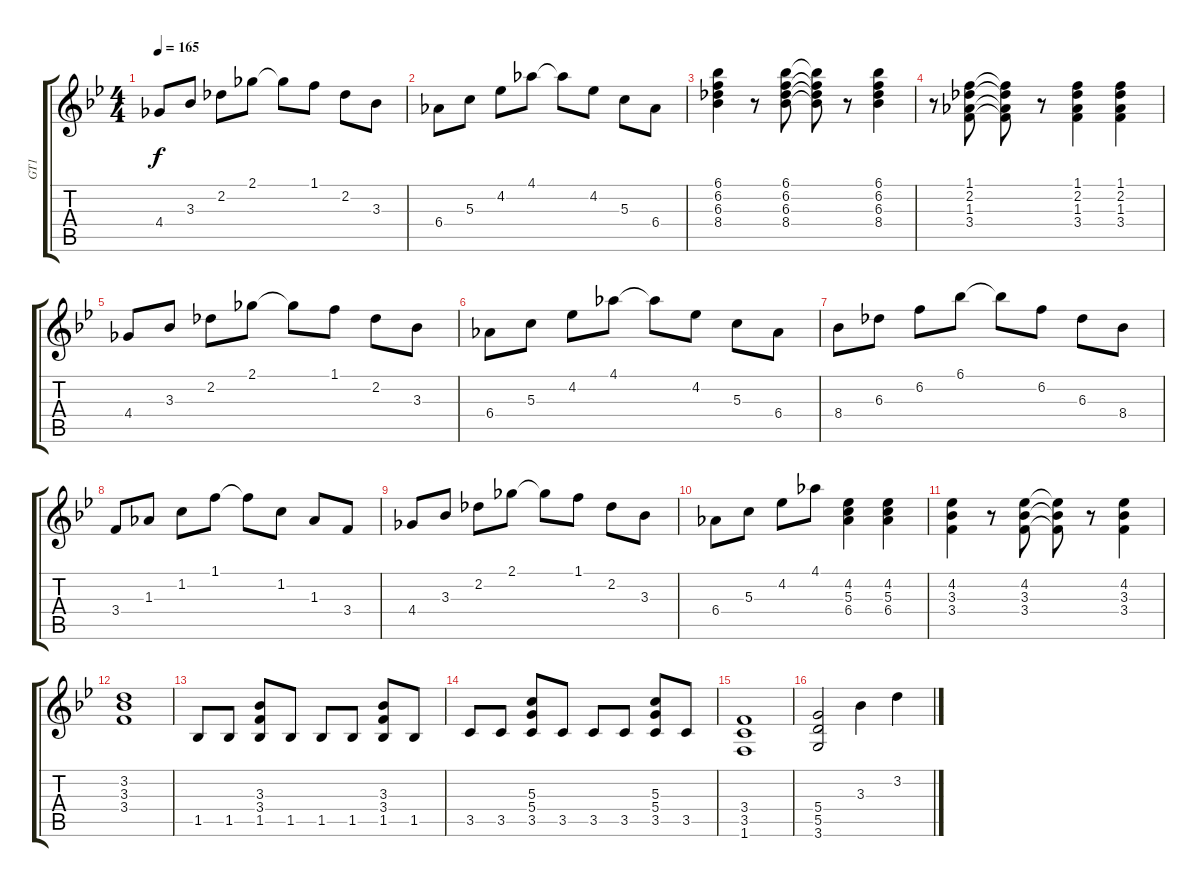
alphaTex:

\track ("GT1" "GT1") {instrument overdrivenguitar}
\staff {score tabs}
\tuning (E4 B3 G3 D3 A2 E2) {hide}
\ts (4 4)
\tempo 165
\clef g2
\ks bb
4.4.8{dy f} 3.3.8 2.2.8 2.1.8 2.1{t}.8 1.1.8 2.2.8 3.3.8 |
6.4.8 5.3.8 4.2.8 4.1.8 4.1{t}.8 4.2.8 5.3.8 6.4.8 |
(6.1 6.2 6.3 8.4).4 r.8 (6.1 6.2 6.3 8.4).8 (6.1{t} 6.2{t} 6.3{t} 8.4{t}).8 r.8 (6.1 6.2 6.3 8.4).4 |
r.8 (1.1 2.2 1.3 3.4).8 (1.1{t} 2.2{t} 1.3{t} 3.4{t}).8 r.8 (1.1 2.2 1.3 3.4).4 (1.1 2.2 1.3 3.4).4 |
4.4.8 3.3.8 2.2.8 2.1.8 2.1{t}.8 1.1.8 2.2.8 3.3.8 |
6.4.8 5.3.8 4.2.8 4.1.8 4.1{t}.8 4.2.8 5.3.8 6.4.8 |
8.4.8 6.3.8 6.2.8 6.1.8 6.1{t}.8 6.2.8 6.3.8 8.4.8 |
3.4.8 1.3.8 1.2.8 1.1.8 1.1{t}.8 1.2.8 1.3.8 3.4.8 |
4.4.8 3.3.8 2.2.8 2.1.8 2.1{t}.8 1.1.8 2.2.8 3.3.8 |
6.4.8 5.3.8 4.2.8 4.1.8 (4.2 5.3 6.4).4 (4.2 5.3 6.4).4 |
(4.2 3.3 3.4).4 r.8 (4.2 3.3 3.4).8 (4.2{t} 3.3{t} 3.4{t}).8 r.8 (4.2 3.3 3.4).4 |
(3.2 3.3 3.4).1 |
1.5.8 1.5.8 (3.3 3.4 1.5).8 1.5.8 1.5.8 1.5.8 (3.3 3.4 1.5).8 1.5.8 |
3.5.8 3.5.8 (5.3 5.4 3.5).8 3.5.8 3.5.8 3.5.8 (5.3 5.4 3.5).8 3.5.8 |
(3.4 3.5 1.6).1 |
(5.4 5.5 3.6).2 3.3.4 3.2.4
